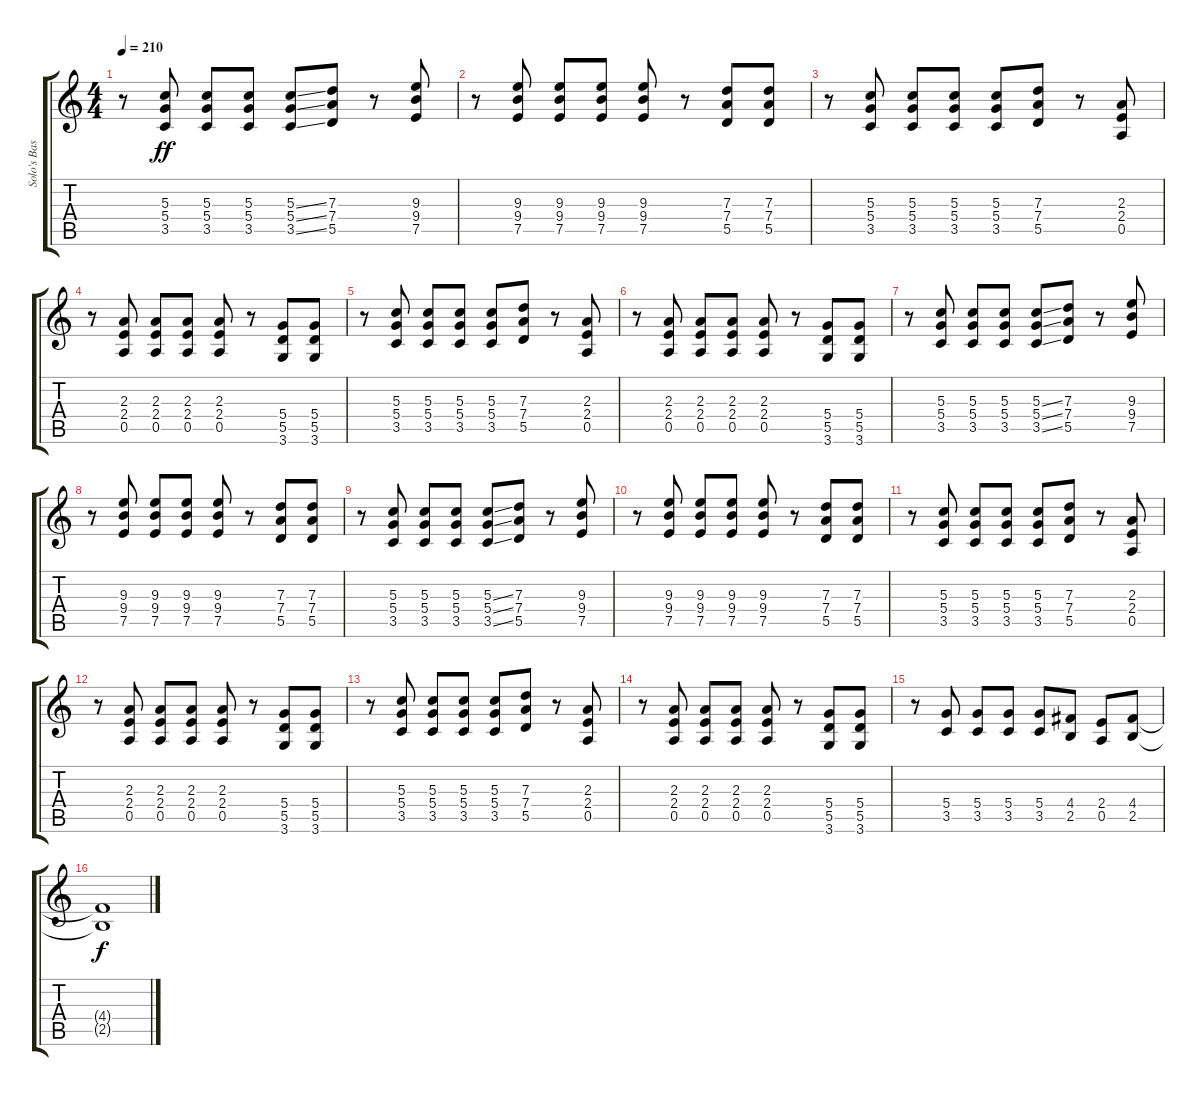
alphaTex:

\track ("Solo's Base" "Solo's Bas") {instrument overdrivenguitar}
\staff {score tabs}
\tuning (E4 B3 G3 D3 A2 E2) {hide}
\ts (4 4)
\tempo 210
\clef g2
\ks c
r.8{dy ff} (5.3 5.4 3.5).8 (5.3 5.4 3.5).8 (5.3 5.4 3.5).8 (5.3{ss} 5.4{ss} 3.5{ss}).8 (7.3 7.4 5.5).8 r.8 (9.3 9.4 7.5).8 |
r.8 (9.3 9.4 7.5).8 (9.3 9.4 7.5).8 (9.3 9.4 7.5).8 (9.3 9.4 7.5).8 r.8 (7.3 7.4 5.5).8 (7.3 7.4 5.5).8 |
r.8 (5.3 5.4 3.5).8 (5.3 5.4 3.5).8 (5.3 5.4 3.5).8 (5.3 5.4 3.5).8 (7.3 7.4 5.5).8 r.8 (2.3 2.4 0.5).8 |
r.8 (2.3 2.4 0.5).8 (2.3 2.4 0.5).8 (2.3 2.4 0.5).8 (2.3 2.4 0.5).8 r.8 (5.4 5.5 3.6).8 (5.4 5.5 3.6).8 |
r.8 (5.3 5.4 3.5).8 (5.3 5.4 3.5).8 (5.3 5.4 3.5).8 (5.3 5.4 3.5).8 (7.3 7.4 5.5).8 r.8 (2.3 2.4 0.5).8 |
r.8 (2.3 2.4 0.5).8 (2.3 2.4 0.5).8 (2.3 2.4 0.5).8 (2.3 2.4 0.5).8 r.8 (5.4 5.5 3.6).8 (5.4 5.5 3.6).8 |
r.8 (5.3 5.4 3.5).8 (5.3 5.4 3.5).8 (5.3 5.4 3.5).8 (5.3{ss} 5.4{ss} 3.5{ss}).8 (7.3 7.4 5.5).8 r.8 (9.3 9.4 7.5).8 |
r.8 (9.3 9.4 7.5).8 (9.3 9.4 7.5).8 (9.3 9.4 7.5).8 (9.3 9.4 7.5).8 r.8 (7.3 7.4 5.5).8 (7.3 7.4 5.5).8 |
r.8 (5.3 5.4 3.5).8 (5.3 5.4 3.5).8 (5.3 5.4 3.5).8 (5.3{ss} 5.4{ss} 3.5{ss}).8 (7.3 7.4 5.5).8 r.8 (9.3 9.4 7.5).8 |
r.8 (9.3 9.4 7.5).8 (9.3 9.4 7.5).8 (9.3 9.4 7.5).8 (9.3 9.4 7.5).8 r.8 (7.3 7.4 5.5).8 (7.3 7.4 5.5).8 |
r.8 (5.3 5.4 3.5).8 (5.3 5.4 3.5).8 (5.3 5.4 3.5).8 (5.3 5.4 3.5).8 (7.3 7.4 5.5).8 r.8 (2.3 2.4 0.5).8 |
r.8 (2.3 2.4 0.5).8 (2.3 2.4 0.5).8 (2.3 2.4 0.5).8 (2.3 2.4 0.5).8 r.8 (5.4 5.5 3.6).8 (5.4 5.5 3.6).8 |
r.8 (5.3 5.4 3.5).8 (5.3 5.4 3.5).8 (5.3 5.4 3.5).8 (5.3 5.4 3.5).8 (7.3 7.4 5.5).8 r.8 (2.3 2.4 0.5).8 |
r.8 (2.3 2.4 0.5).8 (2.3 2.4 0.5).8 (2.3 2.4 0.5).8 (2.3 2.4 0.5).8 r.8 (5.4 5.5 3.6).8 (5.4 5.5 3.6).8 |
r.8 (5.4 3.5).8 (5.4 3.5).8 (5.4 3.5).8 (5.4 3.5).8 (4.4 2.5).8 (2.4 0.5).8 (4.4 2.5).8 |
(4.4{t} 2.5{t}).1{dy f}
